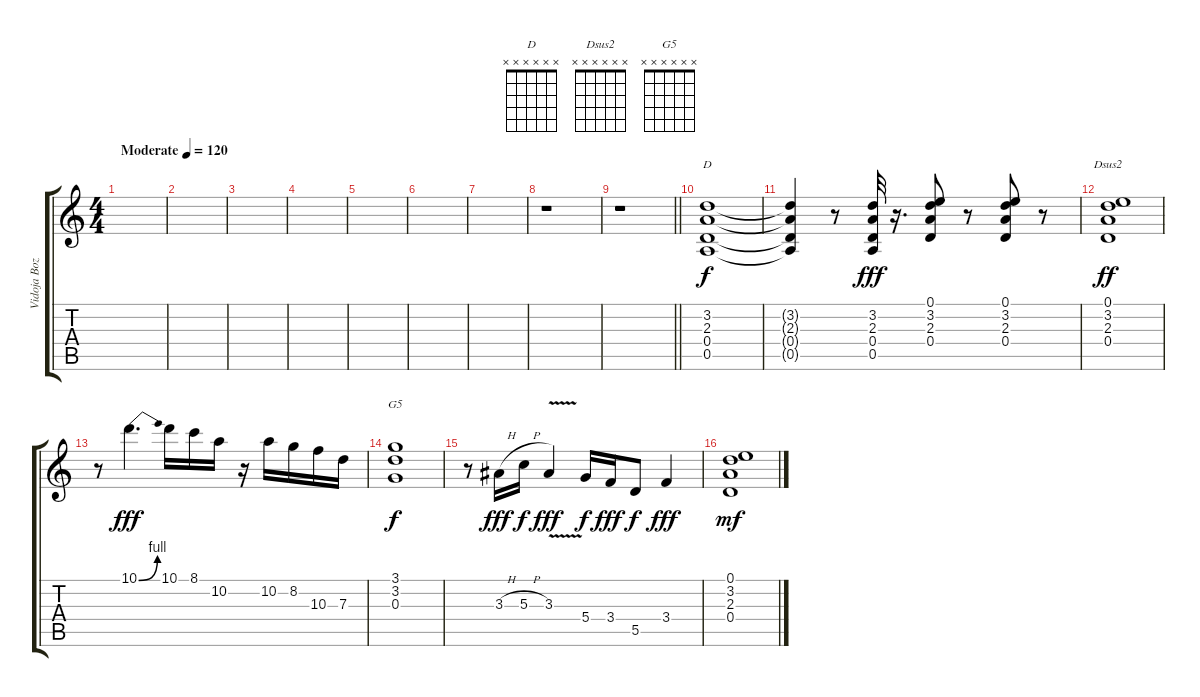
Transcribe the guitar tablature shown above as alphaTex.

\track ("Vidoja Bozinovic-Dzindzer-prateca gitara" "Vidoja Boz") {instrument distortionguitar}
\staff {score tabs}
\tuning (E4 B3 G3 D3 A2 E2) {hide}
\chord ("D" x x x x x x)
\chord ("Dsus2" x x x x x x)
\chord ("G5" x x x x x x)
\ts (4 4)
\tempo (120 "Moderate")
\clef g2
\ks c
|
|
|
|
|
|
|
r.1 |
\barLineRight lightlight
r.1 |
(3.2 2.3 0.4 0.5).1{ch "D"} |
(3.2{t} 2.3{t} 0.4{t} 0.5{t}).4{dy f} r.8 (3.2 2.3 0.4 0.5).32{dy fff} r.16{d} (0.1 3.2 2.3 0.4).8 r.8 (0.1 3.2 2.3 0.4).8 r.8 |
(0.1 3.2 2.3 0.4).1{ch "Dsus2" dy ff} |
r.8 10.1{be (bend 0 0 60 4)}.4{d dy fff} 10.1.16 8.1.16 10.2.16 r.16 10.2.16 8.2.16 10.3.16 7.3.16 |
(3.1 3.2 0.3).1{ch "G5" dy f} |
r.8 3.3{h}.16{dy fff} 5.3{h}.16{dy f} 3.3{v}.4{dy fff} 5.4.16{dy f} 3.4.16{dy fff} 5.5.8{dy f} 3.4.4{dy fff} |
(0.1 3.2 2.3 0.4).1{dy mf}
